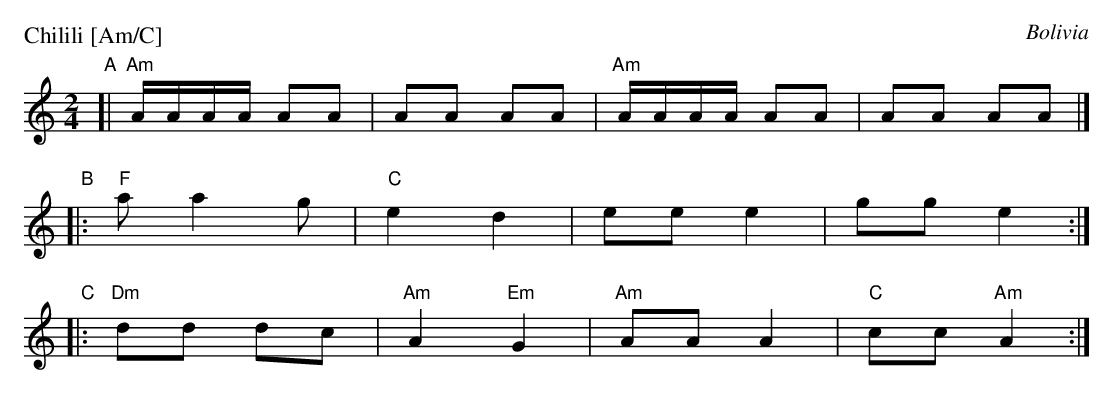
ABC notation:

X:1
P: Chilili [Am/C]
O: Bolivia
M: 2/4
L: 1/16
K: Am
"A"[| "Am"AAAA A2A2 |     A2A2   A2A2 | "Am"AAAA A2A2 |    A2A2   A2A2 |]
"B"|:  "F"a2 a4  g2 |  "C"e4     d4   |     e2e2 e4   |    g2g2     e4 :|
"C"|: "Dm"d2d2 d2c2 | "Am"A4 "Em"G4   | "Am"A2A2 A4   | "C"c2c2 "Am"A4 :|
